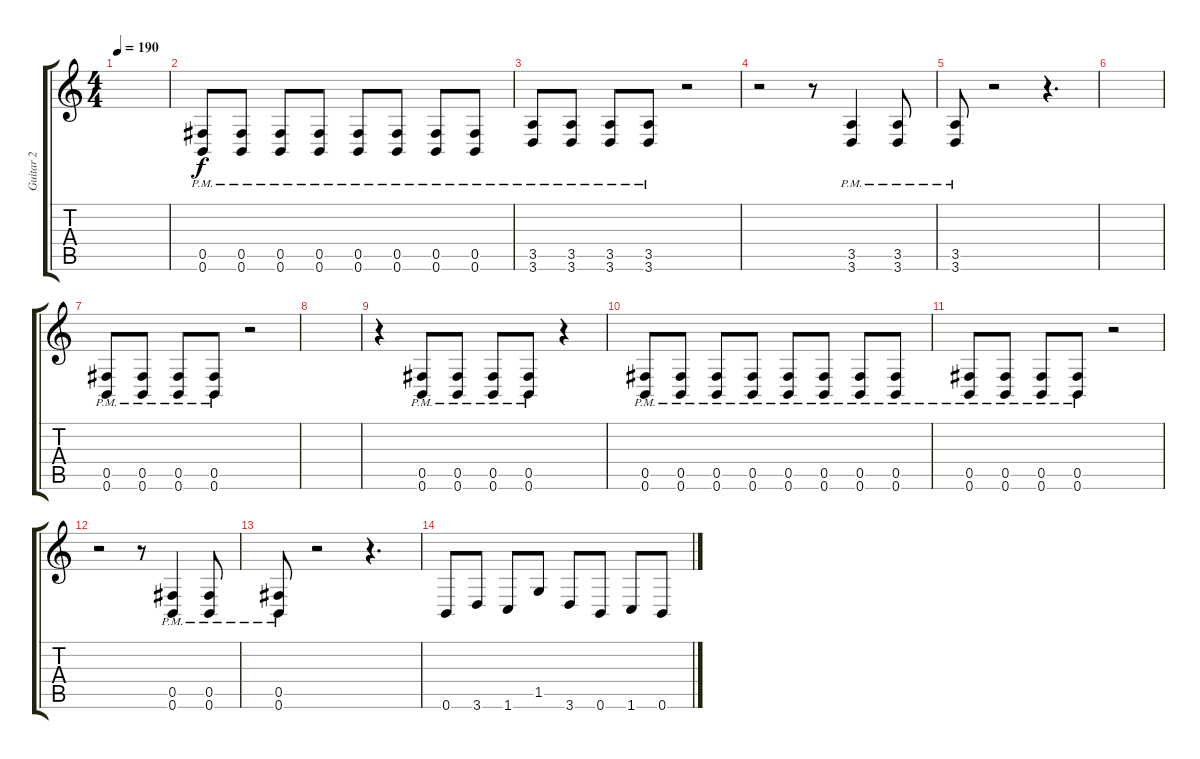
\track ("Guitar 2" "Guitar 2") {instrument distortionguitar}
\staff {score tabs}
\tuning (Db4 Ab3 E3 B2 Gb2 B1) {hide}
\ts (4 4)
\tempo 190
\clef g2
\ks c
|
(0.5{pm} 0.6{pm}).8 (0.5{pm} 0.6{pm}).8 (0.5{pm} 0.6{pm}).8 (0.5{pm} 0.6{pm}).8 (0.5{pm} 0.6{pm}).8 (0.5{pm} 0.6{pm}).8 (0.5{pm} 0.6{pm}).8 (0.5{pm} 0.6{pm}).8 |
(3.5{pm} 3.6{pm}).8 (3.5{pm} 3.6{pm}).8 (3.5{pm} 3.6{pm}).8 (3.5{pm} 3.6{pm}).8 r.2 |
r.2 r.8 (3.5{pm} 3.6{pm}).4 (3.5{pm} 3.6{pm}).8 |
(3.5{pm} 3.6{pm}).8 r.2 r.4{d} |
|
(0.5{pm} 0.6{pm}).8 (0.5{pm} 0.6{pm}).8 (0.5{pm} 0.6{pm}).8 (0.5{pm} 0.6{pm}).8 r.2 |
|
r.4 (0.5{pm} 0.6{pm}).8 (0.5{pm} 0.6{pm}).8 (0.5{pm} 0.6{pm}).8 (0.5{pm} 0.6{pm}).8 r.4 |
(0.5{pm} 0.6{pm}).8 (0.5{pm} 0.6{pm}).8 (0.5{pm} 0.6{pm}).8 (0.5{pm} 0.6{pm}).8 (0.5{pm} 0.6{pm}).8 (0.5{pm} 0.6{pm}).8 (0.5{pm} 0.6{pm}).8 (0.5{pm} 0.6{pm}).8 |
(0.5{pm} 0.6{pm}).8 (0.5{pm} 0.6{pm}).8 (0.5{pm} 0.6{pm}).8 (0.5{pm} 0.6{pm}).8 r.2 |
r.2 r.8 (0.5{pm} 0.6{pm}).4 (0.5{pm} 0.6{pm}).8 |
(0.5{pm} 0.6{pm}).8 r.2 r.4{d} |
0.6.8 3.6.8 1.6.8 1.5.8 3.6.8 0.6.8 1.6.8 0.6.8
